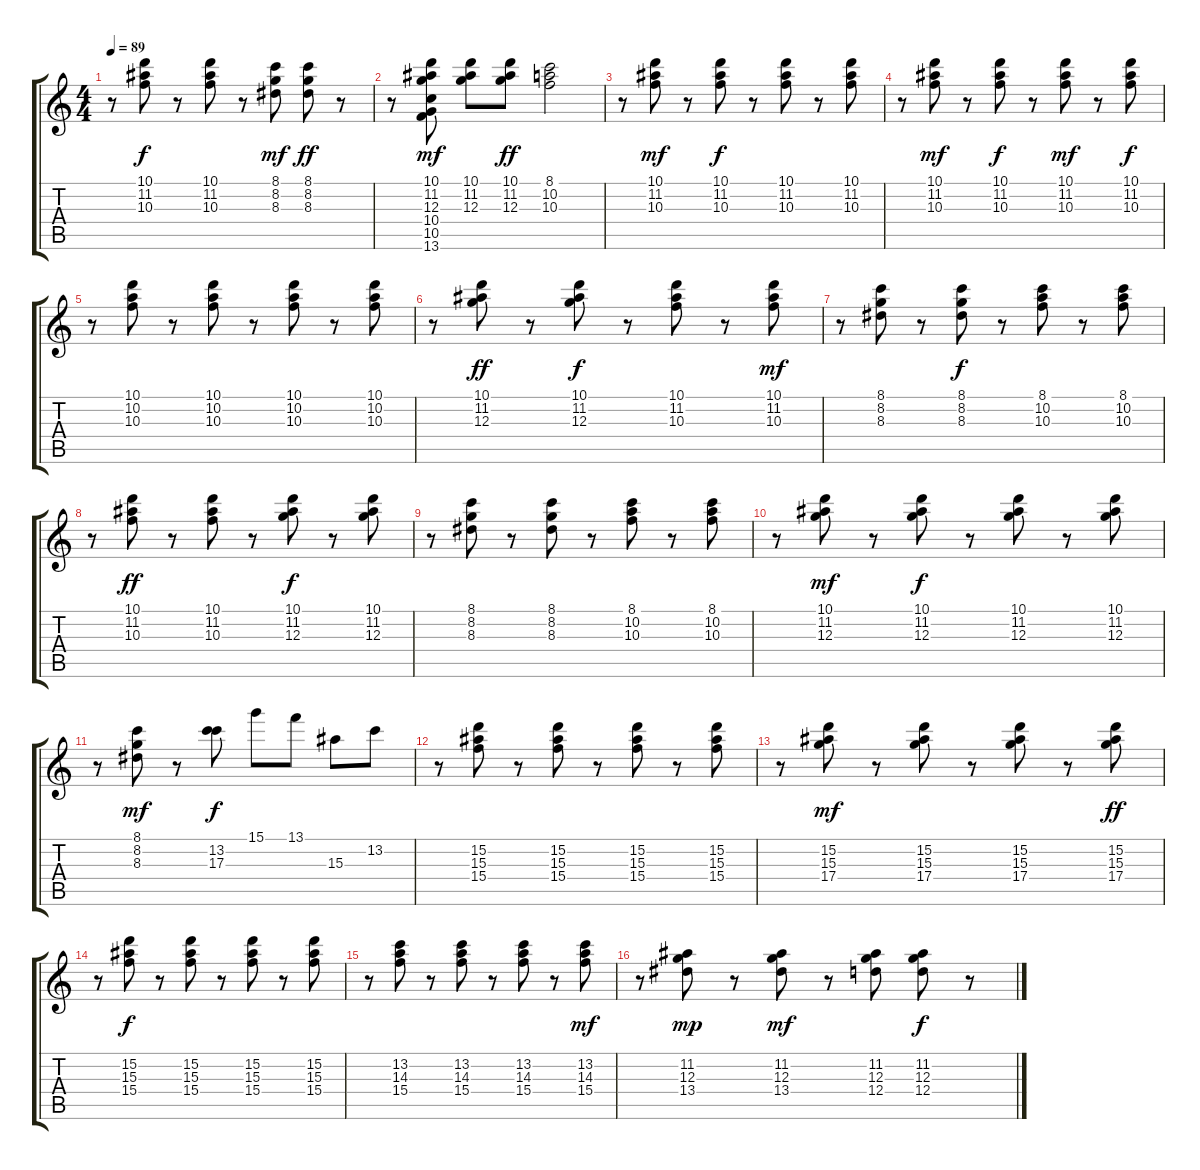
\track "" {instrument electricguitarclean}
\staff {score tabs}
\tuning (E4 B3 G3 D3 A2 E2) {hide}
\ts (4 4)
\tempo 89
\clef g2
\ks c
r.8{dy ff} (10.1 11.2 10.3).8{dy f} r.8 (10.1 11.2 10.3).8 r.8 (8.1 8.2 8.3).8{dy mf} (8.1 8.2 8.3).8{dy ff} r.8 |
r.8 (10.1 11.2 12.3 10.4 10.5 13.6).8{dy mf} (10.1 11.2 12.3).8 (10.1 11.2 12.3).8{dy ff} (8.1 10.2 10.3).2 |
r.8 (10.1 11.2 10.3).8{dy mf} r.8 (10.1 11.2 10.3).8{dy f} r.8 (10.1 11.2 10.3).8 r.8 (10.1 11.2 10.3).8 |
r.8 (10.1 11.2 10.3).8{dy mf} r.8 (10.1 11.2 10.3).8{dy f} r.8 (10.1 11.2 10.3).8{dy mf} r.8 (10.1 11.2 10.3).8{dy f} |
r.8 (10.1 10.2 10.3).8 r.8 (10.1 10.2 10.3).8 r.8 (10.1 10.2 10.3).8 r.8 (10.1 10.2 10.3).8 |
r.8 (10.1 11.2 12.3).8{dy ff} r.8 (10.1 11.2 12.3).8{dy f} r.8 (10.1 11.2 10.3).8 r.8 (10.1 11.2 10.3).8{dy mf} |
r.8 (8.1 8.2 8.3).8 r.8 (8.1 8.2 8.3).8{dy f} r.8 (8.1 10.2 10.3).8 r.8 (8.1 10.2 10.3).8 |
r.8 (10.1 11.2 10.3).8{dy ff} r.8 (10.1 11.2 10.3).8 r.8 (10.1 11.2 12.3).8{dy f} r.8 (10.1 11.2 12.3).8 |
r.8 (8.1 8.2 8.3).8 r.8 (8.1 8.2 8.3).8 r.8 (8.1 10.2 10.3).8 r.8 (8.1 10.2 10.3).8 |
r.8 (10.1 11.2 12.3).8{dy mf} r.8 (10.1 11.2 12.3).8{dy f} r.8 (10.1 11.2 12.3).8 r.8 (10.1 11.2 12.3).8 |
r.8 (8.1 8.2 8.3).8{dy mf} r.8 (13.2 17.3).8{dy f} 15.1.8 13.1.8 15.3.8 13.2.8 |
r.8 (15.2 15.3 15.4).8 r.8 (15.2 15.3 15.4).8 r.8 (15.2 15.3 15.4).8 r.8 (15.2 15.3 15.4).8 |
r.8 (15.2 15.3 17.4).8{dy mf} r.8 (15.2 15.3 17.4).8 r.8 (15.2 15.3 17.4).8 r.8 (15.2 15.3 17.4).8{dy ff} |
r.8 (15.2 15.3 15.4).8{dy f} r.8 (15.2 15.3 15.4).8 r.8 (15.2 15.3 15.4).8 r.8 (15.2 15.3 15.4).8 |
r.8 (13.2 14.3 15.4).8 r.8 (13.2 14.3 15.4).8 r.8 (13.2 14.3 15.4).8 r.8 (13.2 14.3 15.4).8{dy mf} |
r.8 (11.2 12.3 13.4).8{dy mp} r.8 (11.2 12.3 13.4).8{dy mf} r.8 (11.2 12.3 12.4).8 (11.2 12.3 12.4).8{dy f} r.8
